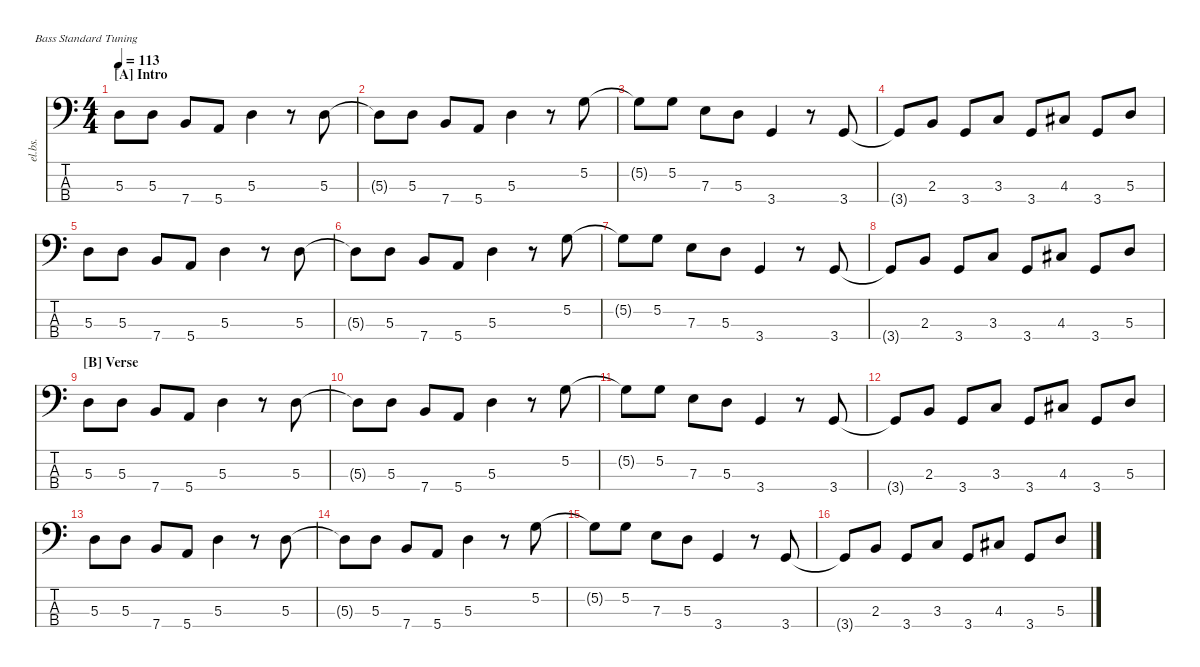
\defaultSystemsLayout 4
\hideDynamics
\bracketExtendMode nobrackets
\otherSystemsTrackNameOrientation horizontal
\track ("Electric Bass" "el.bs.") {instrument electricbassfinger}
\staff {score tabs}
\tuning (G2 D2 A1 E1)
\ts (4 4)
\section ("A" "Intro")
\tempo 113
\clef f4
\ks c
5.3.8{dy mf instrument electricbassfinger} 5.3.8 7.4.8 5.4.8 5.3.4 r.8 5.3.8 |
5.3{t}.8 5.3.8 7.4.8 5.4.8 5.3.4 r.8 5.2.8 |
5.2{t}.8 5.2.8 7.3.8 5.3.8 3.4.4 r.8 3.4.8 |
3.4{t}.8 2.3.8 3.4.8 3.3.8 3.4.8 4.3.8 3.4.8 5.3.8 |
5.3.8 5.3.8 7.4.8 5.4.8 5.3.4 r.8 5.3.8 |
5.3{t}.8 5.3.8 7.4.8 5.4.8 5.3.4 r.8 5.2.8 |
5.2{t}.8 5.2.8 7.3.8 5.3.8 3.4.4 r.8 3.4.8 |
3.4{t}.8 2.3.8 3.4.8 3.3.8 3.4.8 4.3.8 3.4.8 5.3.8 |
\section ("B" "Verse")
5.3.8 5.3.8 7.4.8 5.4.8 5.3.4 r.8 5.3.8 |
5.3{t}.8 5.3.8 7.4.8 5.4.8 5.3.4 r.8 5.2.8 |
5.2{t}.8 5.2.8 7.3.8 5.3.8 3.4.4 r.8 3.4.8 |
3.4{t}.8 2.3.8 3.4.8 3.3.8 3.4.8 4.3.8 3.4.8 5.3.8 |
5.3.8 5.3.8 7.4.8 5.4.8 5.3.4 r.8 5.3.8 |
5.3{t}.8 5.3.8 7.4.8 5.4.8 5.3.4 r.8 5.2.8 |
5.2{t}.8 5.2.8 7.3.8 5.3.8 3.4.4 r.8 3.4.8 |
3.4{t}.8 2.3.8 3.4.8 3.3.8 3.4.8 4.3.8 3.4.8 5.3.8
